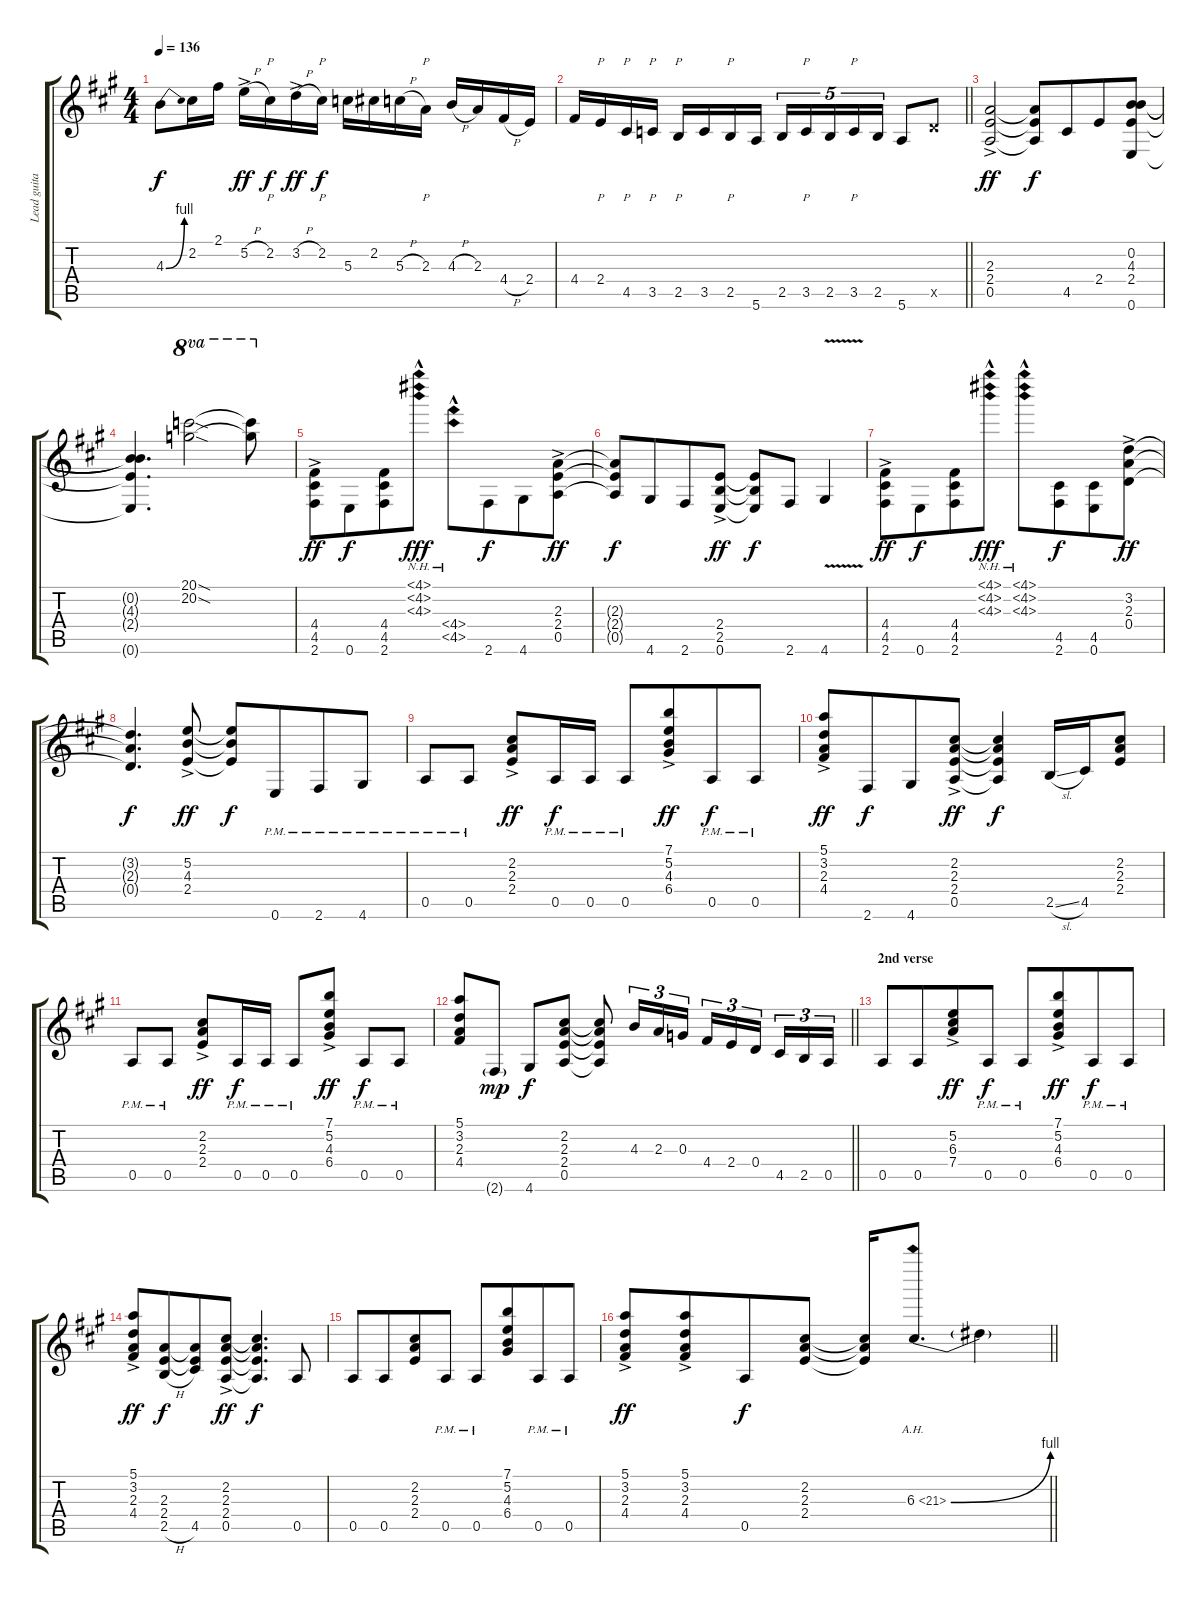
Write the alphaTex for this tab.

\track ("Lead guitar (Randy Rhoads)" "Lead guita") {instrument distortionguitar}
\staff {score tabs}
\tuning (E4 B3 G3 D3 A2 E2) {hide}
\ts (4 4)
\tempo 136
\clef g2
\ks a
4.3{be (bend 0 0 60 4)}.8{dy f} 2.2.16 2.1.16 5.2{h ac}.16{dy ff} 2.2.16{p dy f} 3.2{h ac}.16{dy ff} 2.2.16{p dy f} 5.3.16 2.2.16 5.3{h}.16 2.3.16{p} 4.3{h}.16 2.3.16 4.4{h}.16 2.4.16 |
\barLineRight lightlight
4.4.16 2.4.16{p} 4.5.16{p} 3.5.16{p} 2.5.16{p} 3.5.16 2.5.16{p} 5.6.16 2.5.16{tu (5 4)} 3.5.16{p tu (5 4)} 2.5.16{tu (5 4)} 3.5.16{p tu (5 4)} 2.5.16{tu (5 4)} 5.6.8 5.5{x}.8 |
(2.3{ac} 2.4{ac} 0.5{ac}).2{dy ff} (2.3{t} 2.4{t} 0.5{t}).8{dy f} 4.5.8{beam merge} 2.4.8 (0.2 4.3 2.4 0.6).8 |
(0.2{t} 4.3{t} 2.4{t} 0.6{t}).4{d} (20.1{sod} 20.2{sod}).2{ot 8va} (20.1{t} 20.2{t}).8{ot 8va} |
(4.4{ac} 4.5{ac} 2.6{ac}).8{dy ff} 0.6.8{dy f beam merge} (4.4 4.5 2.6).8 (4.1{nh hac} 4.2{nh hac} 4.3{nh hac}).8{dy fff} (4.4{nh hac} 4.5{nh hac}).8 2.6.8{dy f beam merge} 4.6.8 (2.3{ac} 2.4{ac} 0.5{ac}).8{dy ff} |
(2.3{t} 2.4{t} 0.5{t}).8{dy f} 4.6.8{beam merge} 2.6.8 (2.4{ac} 2.5{ac} 0.6{ac}).8{dy ff} (2.4{t} 2.5{t} 0.6{t}).8{dy f} 2.6.8 4.6{v}.4 |
(4.4{ac} 4.5{ac} 2.6{ac}).8{dy ff} 0.6.8{dy f beam merge} (4.4 4.5 2.6).8 (4.1{nh hac} 4.2{nh hac} 4.3{nh hac}).8{dy fff} (4.1{nh hac} 4.2{nh hac} 4.3{nh hac}).8 (4.5 2.6).8{dy f beam merge} (4.5 0.6).8 (3.2{ac} 2.3{ac} 0.4{ac}).8{dy ff} |
(3.2{t} 2.3{t} 0.4{t}).4{d dy f} (5.2{ac} 4.3{ac} 2.4{ac}).8{dy ff beam Up} (5.2{t} 4.3{t} 2.4{t}).8{dy f} 0.6{pm}.8{beam merge} 2.6{pm}.8 4.6{pm}.8 |
0.5{pm}.8 0.5{pm}.8 (2.2{ac} 2.3{ac} 2.4{ac}).8{dy ff} 0.5{pm}.16{dy f} 0.5{pm}.16 0.5{pm}.8{beam Up} (7.1{ac} 5.2{ac} 4.3{ac} 6.4{ac}).8{dy ff beam Up beam merge} 0.5{pm}.8{dy f beam Up} 0.5{pm}.8{beam Up} |
(5.1{ac} 3.2{ac} 2.3{ac} 4.4{ac}).8{dy ff} 2.6.8{dy f beam merge} 4.6.8 (2.2{ac} 2.3{ac} 2.4{ac} 0.5{ac}).8{dy ff} (2.2{t} 2.3{t} 2.4{t} 0.5{t}).4{dy f} 2.5{sl}.16 4.5.16 (2.2 2.3 2.4).8 |
0.5{pm}.8 0.5{pm}.8 (2.2{ac} 2.3{ac} 2.4{ac}).8{dy ff} 0.5{pm}.16{dy f} 0.5{pm}.16 0.5{pm}.8 (7.1{ac} 5.2{ac} 4.3{ac} 6.4{ac}).8{dy ff} 0.5{pm}.8{dy f} 0.5{pm}.8 |
\barLineRight lightlight
(5.1 3.2 2.3 4.4).8 2.6{g}.8{dy mp} 4.6.8{dy f} (2.2 2.3 2.4 0.5).8 (2.2{t} 2.3{t} 2.4{t} 0.5{t}).8 4.3.16{tu (3 2)} 2.3.16{tu (3 2)} 0.3.16{tu (3 2)} 4.4.16{tu (3 2)} 2.4.16{tu (3 2)} 0.4.16{tu (3 2) beam splitsecondary} 4.5.16{tu (3 2)} 2.5.16{tu (3 2)} 0.5.16{tu (3 2)} |
\section ("" "2nd verse")
0.5.8 0.5.8{beam merge} (5.2{ac} 6.3{ac} 7.4{ac}).8{dy ff} 0.5{pm}.8{dy f} 0.5{pm}.8{beam Up} (7.1{ac} 5.2{ac} 4.3{ac} 6.4{ac}).8{dy ff beam Up beam merge} 0.5{pm}.8{dy f beam Up} 0.5{pm}.8{beam Up} |
(5.1{ac} 3.2{ac} 2.3{ac} 4.4{ac}).8{dy ff} (2.3 2.4 2.5{h}).8{dy f beam merge} (2.3{t} 2.4{t} 4.5).8 (2.2{ac} 2.3{ac} 2.4{ac} 0.5{ac}).8{dy ff} (2.2{t} 2.3{t} 2.4{t} 0.5{t}).4{d dy f} 0.5.8 |
0.5.8 0.5.8{beam merge} (2.2 2.3 2.4).8 0.5{pm}.8{beam split} 0.5{pm}.8{beam Up} (7.1 5.2 4.3 6.4).8{beam Up beam merge} 0.5{pm}.8{beam Up} 0.5{pm}.8{beam Up} |
\barLineRight lightlight
(5.1{ac} 3.2{ac} 2.3{ac} 4.4{ac}).8{dy ff} (5.1{ac} 3.2{ac} 2.3{ac} 4.4{ac}).8{beam merge} 0.5.8{dy f} (2.2 2.3 2.4).8 (2.2{t} 2.3{t} 2.4{t}).16 6.3{be (bend 0 0 60 4) ah 15}.8{d} 6.3{t}.4
